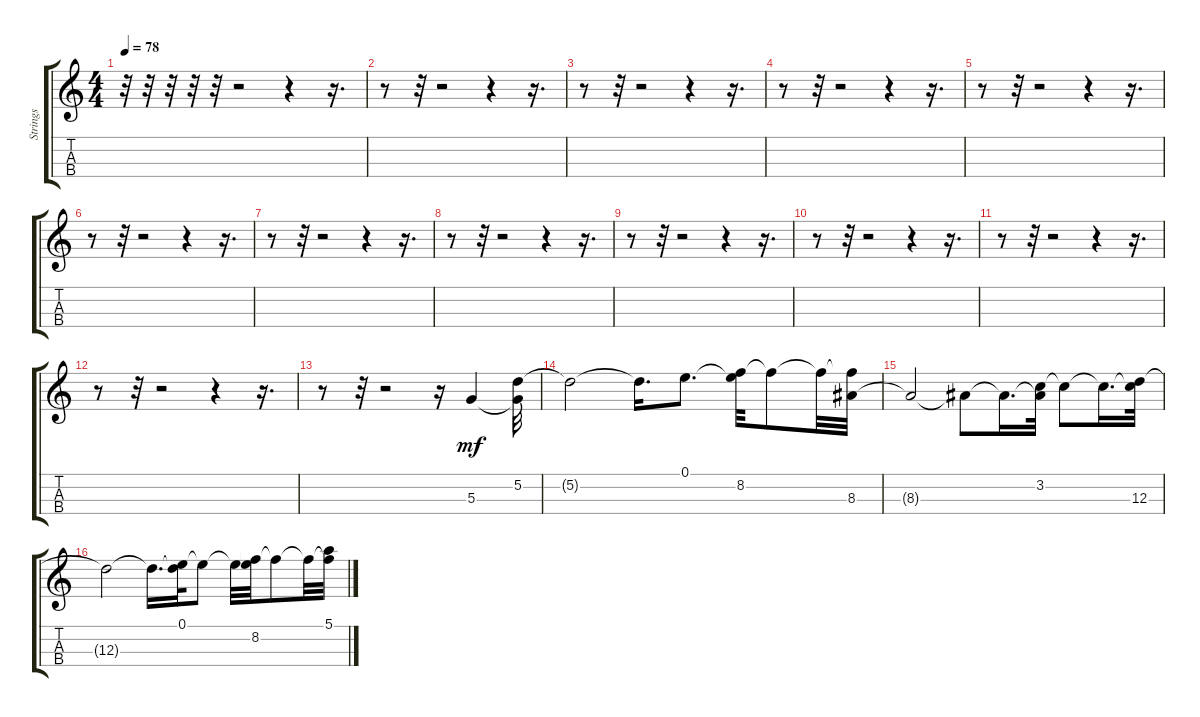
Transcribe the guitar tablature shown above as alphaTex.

\track ("Strings             " "Strings   ") {instrument violin}
\staff {score tabs}
\tuning (E5 A4 D4 G3) {hide}
\ts (4 4)
\tempo 78
\clef g2
\ks c
r.32{dy mf instrument violin} r.32 r.32 r.32 r.32 r.2 r.4 r.16{d} |
r.8 r.32 r.2 r.4 r.16{d} |
r.8 r.32 r.2 r.4 r.16{d} |
r.8 r.32 r.2 r.4 r.16{d} |
r.8 r.32 r.2 r.4 r.16{d} |
r.8 r.32 r.2 r.4 r.16{d} |
r.8 r.32 r.2 r.4 r.16{d} |
r.8 r.32 r.2 r.4 r.16{d} |
r.8 r.32 r.2 r.4 r.16{d} |
r.8 r.32 r.2 r.4 r.16{d} |
r.8 r.32 r.2 r.4 r.16{d} |
r.8 r.32 r.2 r.4 r.16{d} |
r.8 r.32 r.2 r.16 5.3.4 (5.2 5.3{t}).32 |
5.2{t}.2 5.2{t}.16{d} 0.1.8{d} (0.1{t} 8.2).32 8.2{t}.8 8.2{t}.32 (8.2{t} 8.3).32 |
8.3{t}.2 8.3{t}.8 8.3{t}.16{d} (3.2 8.3{t}).32 3.2{t}.8 3.2{t}.16{d} (3.2{t} 12.3).32 |
12.3{t}.2 12.3{t}.16{d} (0.1 12.3{t}).32 0.1{t}.8 0.1{t}.32 (0.1{t} 8.2).32 8.2{t}.8 8.2{t}.32 (5.1 8.2{t}).32
